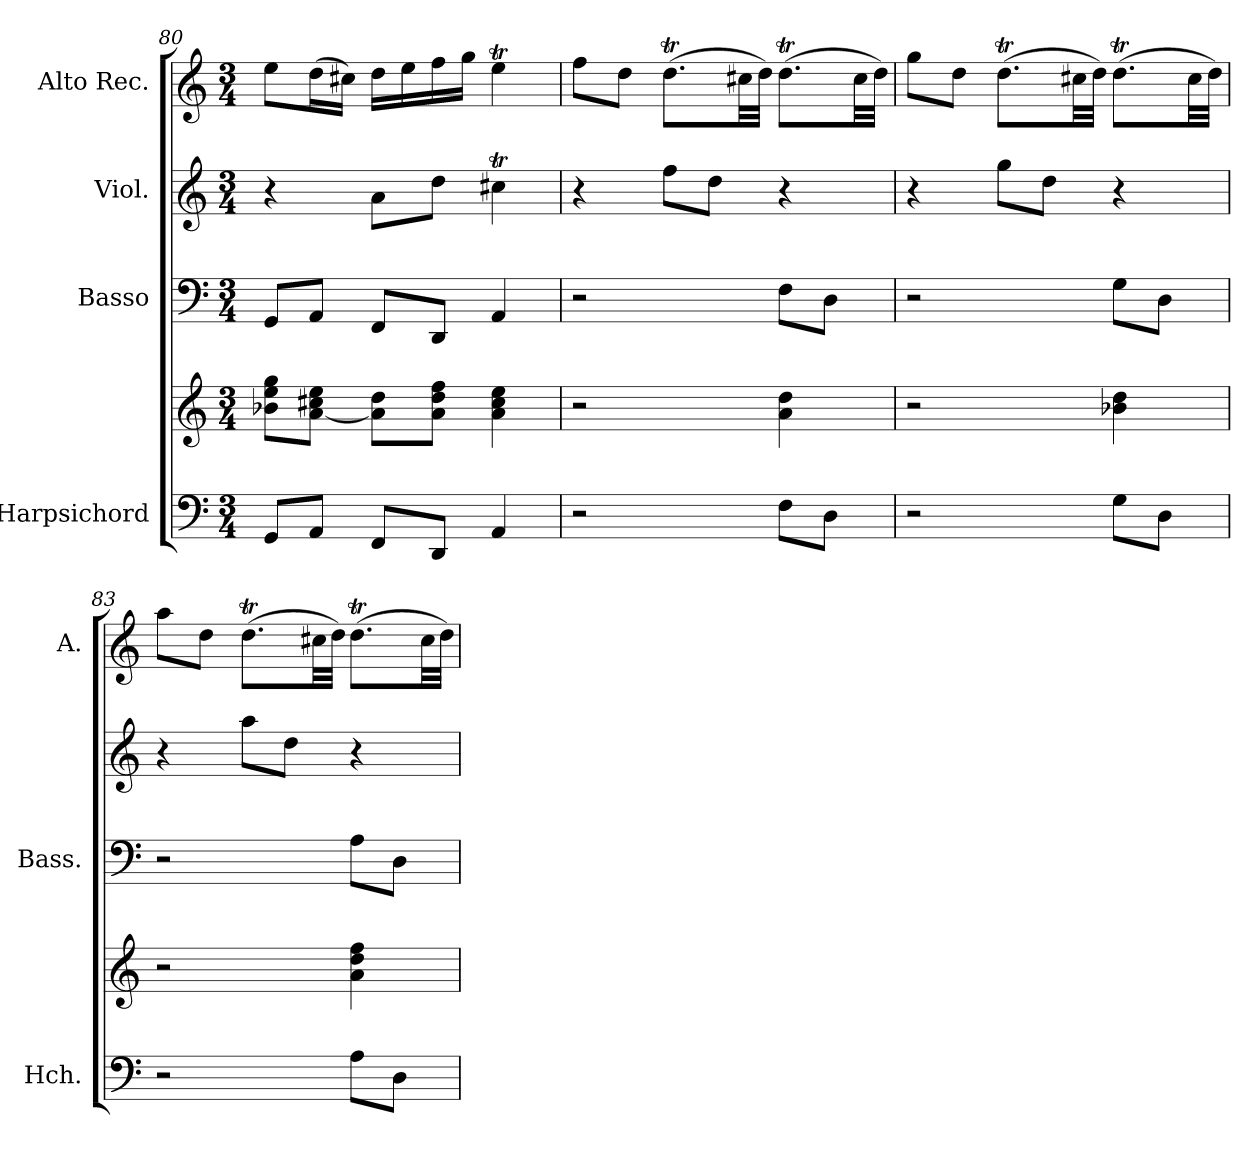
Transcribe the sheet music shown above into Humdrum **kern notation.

**kern	**kern	**kern	**kern	**kern
*part4	*part4	*part3	*part2	*part1
*staff5	*staff4	*staff3	*staff2	*staff1
*I"Harpsichord	*	*I"Basso	*I"Viol.	*I"Alto Rec.
*I'Hch.	*	*I'Bass.	*	*I'A.
*clefF4	*clefG2	*clefF4	*clefG2	*clefG2
*k[]	*k[]	*k[]	*k[]	*k[]
*M3/4	*M3/4	*M3/4	*M3/4	*M3/4
=80	=80	=80	=80	=80
8GG/L	8b-X\ 8ee\ 8gg\L	8GG/L	4r	8ee\L
8AA/J	[8a\ 8cc#X\ 8ee\J	8AA/J	.	(16dd\L
.	.	.	.	16cc#X\JJ)
8FF/L	8a\] 8dd\L	8FF/L	8a\L	16dd\LL
.	.	.	.	16ee\
8DD/J	8a\ 8dd\ 8ff\J	8DD/J	8dd\J	16ff\
.	.	.	.	16gg\JJ
4AA/	4a\ 4cc#\ 4ee\	4AA/	4cc#Xt\	4eet\
=81	=81	=81	=81	=81
2r	2r	2r	4r	8ff\L
.	.	.	.	8dd\J
.	.	.	8ff\L	(>8.ddT\L
.	.	.	8dd\J	.
.	.	.	.	32cc#X\LL
.	.	.	.	32dd\JJJ)
8F\L	4a\ 4dd\	8F\L	4r	(>8.ddT\L
8D\J	.	8D\J	.	.
.	.	.	.	32cc#\LL
.	.	.	.	32dd\JJJ)
!!LO:LB:g=z
=82	=82	=82	=82	=82
2r	2r	2r	4r	8gg\L
.	.	.	.	8dd\J
.	.	.	8gg\L	(>8.ddT\L
.	.	.	8dd\J	.
.	.	.	.	32cc#X\LL
.	.	.	.	32dd\JJJ)
8G\L	4b-X\ 4dd\	8G\L	4r	(>8.ddT\L
8D\J	.	8D\J	.	.
.	.	.	.	32cc#\LL
.	.	.	.	32dd\JJJ)
=83	=83	=83	=83	=83
2r	2r	2r	4r	8aa\L
.	.	.	.	8dd\J
.	.	.	8aa\L	(>8.ddT\L
.	.	.	8dd\J	.
.	.	.	.	32cc#X\LL
.	.	.	.	32dd\JJJ)
8A\L	4a\ 4dd\ 4ff\	8A\L	4r	(>8.ddT\L
8D\J	.	8D\J	.	.
.	.	.	.	32cc#\LL
.	.	.	.	32dd\JJJ)
=	=	=	=	=
*-	*-	*-	*-	*-
